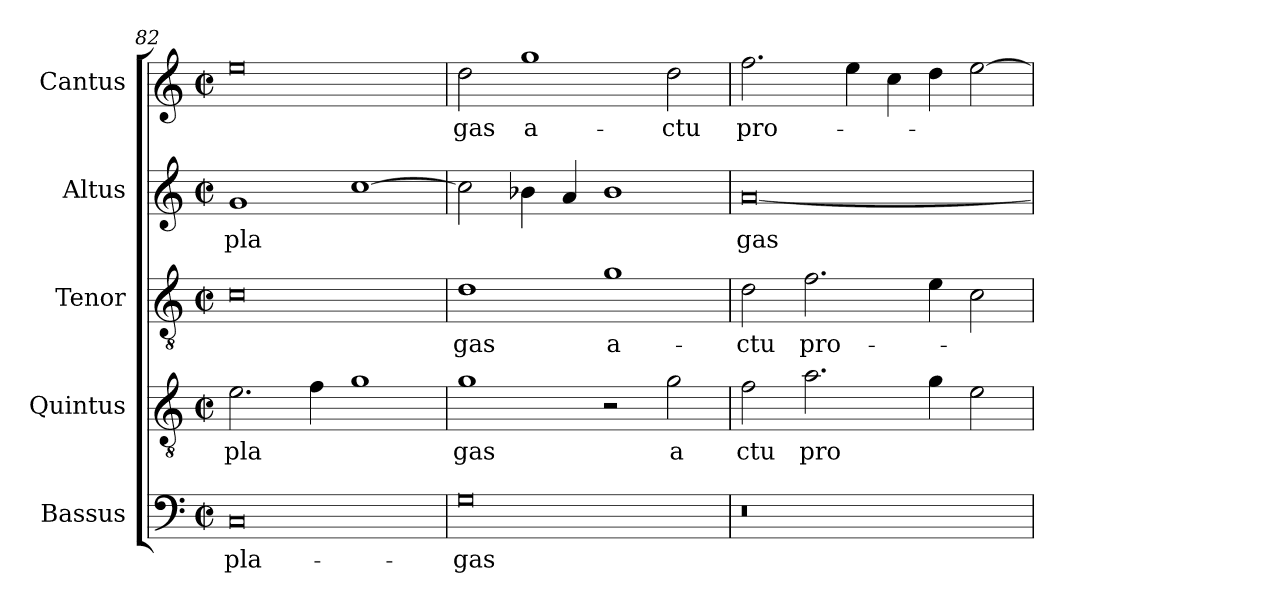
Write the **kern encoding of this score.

**kern	**text	**kern	**text	**kern	**text	**kern	**text	**kern	**text
*part5	*part5	*part4	*part4	*part3	*part3	*part2	*part2	*part1	*part1
*staff5	*staff5	*staff4	*staff4	*staff3	*staff3	*staff2	*staff2	*staff1	*staff1
*I"Bassus	*	*I"Quintus	*	*I"Tenor	*	*I"Altus	*	*I"Cantus	*
*clefF4	*	*clefGv2	*	*clefGv2	*	*clefG2	*	*clefG2	*
*	*	*	*	*	*	*k[]	*	*	*
*	*	*	*	*	*	*C:	*	*	*
*M2/2	*	*M2/2	*	*M2/2	*	*M2/2	*	*M2/2	*
*met(c|)	*	*met(c|)	*	*met(c|)	*	*met(c|)	*	*met(c|)	*
=82	=82	=82	=82	=82	=82	=82	=82	=82	=82
!	!LO:LY:b:cj	!	!LO:LY:b	!	!	!	!LO:LY:b:cj	!	!
0C	pla-	2.e\	pla	0c	.	1g	pla	0ee	.
.	.	4f\	.	.	.	.	.	.	.
.	.	1g	.	.	.	[>1cc	.	.	.
=83	=83	=83	=83	=83	=83	=83	=83	=83	=83
!	!LO:LY:b:cj	!	!LO:LY:b:cj	!	!LO:LY:b:cj	!	!	!	!LO:LY:b:cj
0G	-gas	1g	gas	1d	-gas	2cc\]	.	2dd\	-gas
!	!	!	!	!	!	!	!	!	!LO:LY:b:cj
.	.	.	.	.	.	4b-X\	.	1gg	a-
.	.	.	.	.	.	4a/	.	.	.
!	!	!	!	!	!LO:LY:b:cj	!	!	!	!
.	.	2r	.	1g	a-	1b-	.	.	.
!	!	!	!LO:LY:b:cj	!	!	!	!	!	!LO:LY:b:cj
.	.	2g\	a	.	.	.	.	2dd\	-ctu
=84	=84	=84	=84	=84	=84	=84	=84	=84	=84
!	!	!	!LO:LY:b:cj	!	!LO:LY:b:cj	!	!LO:LY:b:cj	!	!LO:LY:b
0r	.	2f\	ctu	2d\	-ctu	[<0a	gas	2.ff\	pro-
!	!	!	!LO:LY:b	!	!LO:LY:b	!	!	!	!
.	.	2.a\	pro	2.f\	pro-	.	.	.	.
.	.	.	.	.	.	.	.	4ee\	.
.	.	.	.	.	.	.	.	4cc\	.
.	.	4g\	.	4e\	.	.	.	4dd\	.
.	.	2e\	.	2c\	.	.	.	[>2ee\	.
=	=	=	=	=	=	=	=	=	=
*-	*-	*-	*-	*-	*-	*-	*-	*-	*-
